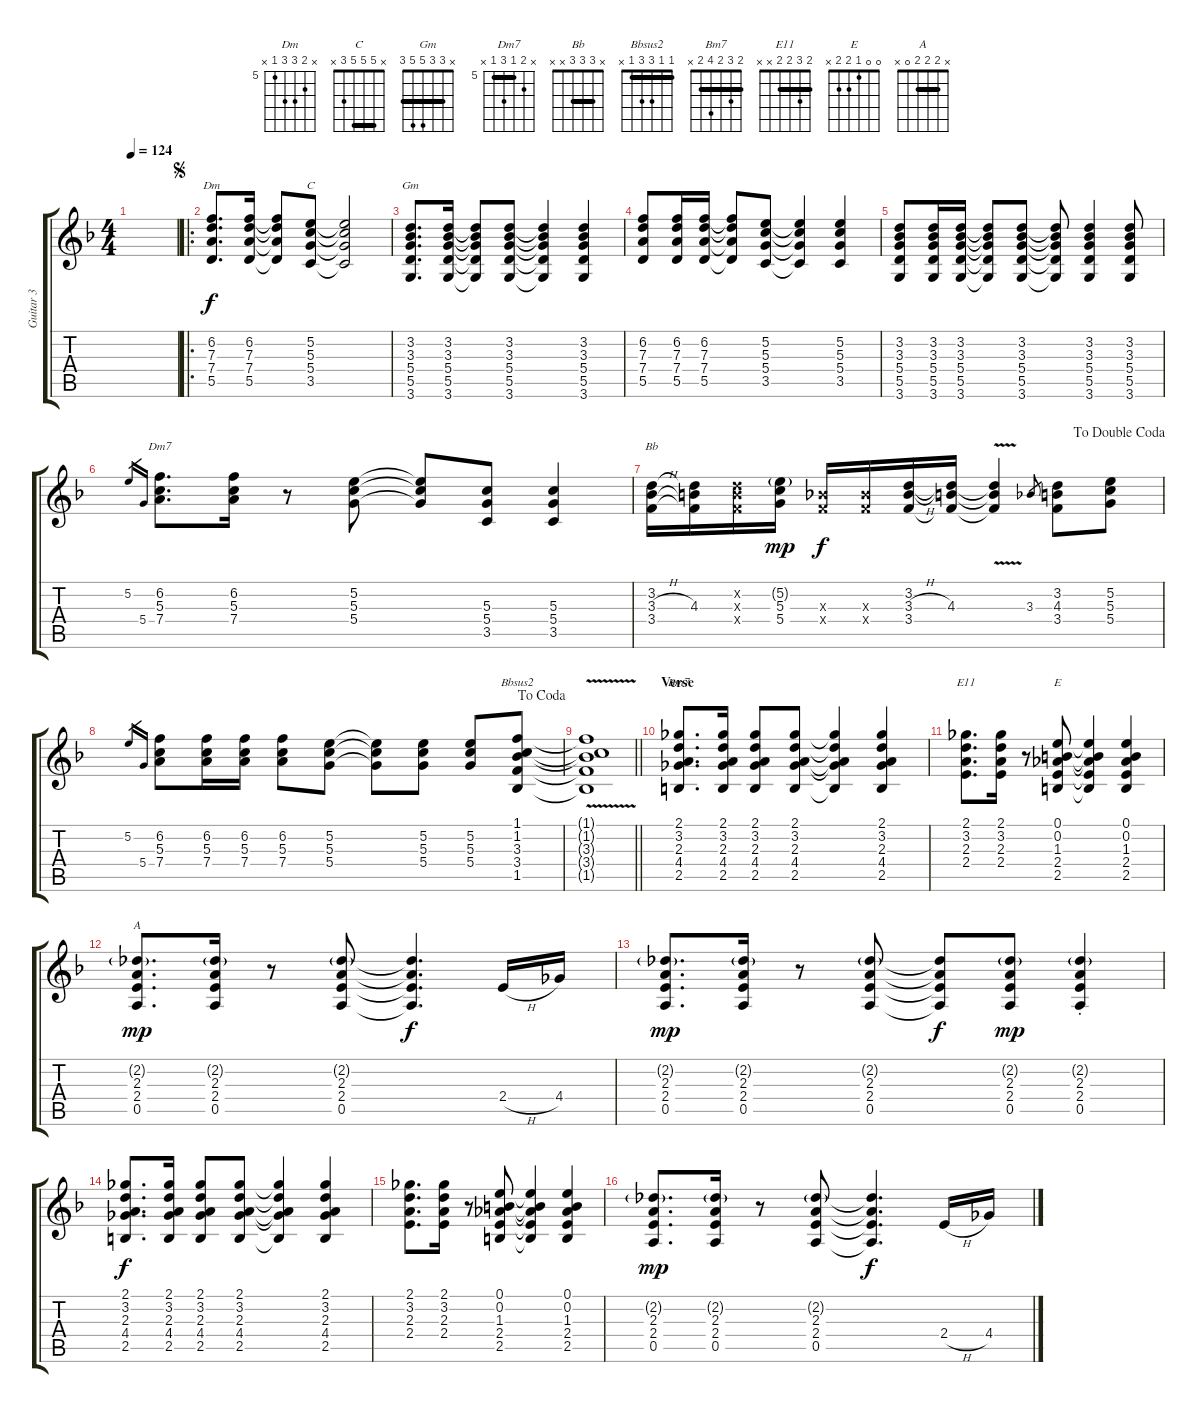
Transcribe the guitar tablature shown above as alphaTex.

\track ("Guitar 3" "Guitar 3") {instrument acousticguitarsteel}
\staff {score tabs}
\tuning (E4 B3 G3 D3 A2 E2) {hide}
\chord ("Dm" x 6 7 7 5 x) {firstfret 5}
\chord ("C" x 5 5 5 3 x) {barre 5}
\chord ("Gm" x 3 3 5 5 3) {barre 3}
\chord ("Dm7" x 6 5 7 5 x) {firstfret 5 barre 5}
\chord ("Bb" x 3 3 3 x x) {barre 3}
\chord ("Bbsus2" 1 1 3 3 1 x) {barre 1}
\chord ("Bm7" 2 3 2 4 2 x) {barre 2}
\chord ("E11" 2 3 2 2 x x) {barre 2}
\chord ("E" 0 0 1 2 2 x)
\chord ("A" x 2 2 2 0 x) {barre 2}
\ts (4 4)
\tempo 124
\clef g2
\ks f
|
\ro
\jump segno
(6.2 7.3 7.4 5.5).8{d ch "Dm"} (6.2 7.3 7.4 5.5).16 (6.2{t} 7.3{t} 7.4{t} 5.5{t}).8 (5.2 5.3 5.4 3.5).8{ch "C"} (5.2{t} 5.3{t} 5.4{t} 3.5{t}).2 |
(3.2 3.3 5.4 5.5 3.6).8{d ch "Gm"} (3.2 3.3 5.4 5.5 3.6).16 (3.2{t} 3.3{t} 5.4{t} 5.5{t} 3.6{t}).8 (3.2 3.3 5.4 5.5 3.6).8 (3.2{t} 3.3{t} 5.4{t} 5.5{t} 3.6{t}).4 (3.2 3.3 5.4 5.5 3.6).4 |
(6.2 7.3 7.4 5.5).8 (6.2 7.3 7.4 5.5).16 (6.2 7.3 7.4 5.5).16 (6.2{t} 7.3{t} 7.4{t} 5.5{t}).8 (5.2 5.3 5.4 3.5).8 (5.2{t} 5.3{t} 5.4{t} 3.5{t}).4 (5.2 5.3 5.4 3.5).4 |
(3.2 3.3 5.4 5.5 3.6).8 (3.2 3.3 5.4 5.5 3.6).16 (3.2 3.3 5.4 5.5 3.6).16 (3.2{t} 3.3{t} 5.4{t} 5.5{t} 3.6{t}).8 (3.2 3.3 5.4 5.5 3.6).8 (3.2{t} 3.3{t} 5.4{t} 5.5{t} 3.6{t}).8 (3.2 3.3 5.4 5.5 3.6).4 (3.2 3.3 5.4 5.5 3.6).8 |
5.2.16{gr} 5.4.16{gr} (6.2 5.3 7.4).8{d ch "Dm7"} (6.2 5.3 7.4).16 r.8 (5.2 5.3 5.4).8 (5.2{t} 5.3{t} 5.4{t}).8 (5.3 5.4 3.5).8 (5.3 5.4 3.5).4 |
\jump dadoublecoda
(3.2 3.3{h} 3.4).16{ch "Bb"} (3.2{t} 4.3 3.4{t}).16 (3.2{x} 4.3{x} 3.4{x}).16 (5.2{g} 5.3 5.4).16{dy mp} (3.3{x} 3.4{x}).16{dy f} (3.3{x} 3.4{x}).16 (3.2 3.3{h} 3.4).16 (3.2{t} 4.3 3.4{t}).16 (3.2{v t} 4.3{t} 3.4{t}).4 3.3.8{gr} (3.2 4.3 3.4).8 (5.2 5.3 5.4).8 |
\jump dacoda
5.2.16{gr} 5.4.16{gr} (6.2 5.3 7.4).8 (6.2 5.3 7.4).16 (6.2 5.3 7.4).16 (6.2 5.3 7.4).8 (5.2 5.3 5.4).8 (5.2{t} 5.3{t} 5.4{t}).8 (5.2 5.3 5.4).8 (5.2 5.3 5.4).8 (1.1 1.2 3.3 3.4 1.5).8{ch "Bbsus2"} |
\barLineRight lightlight
(1.1{v t} 1.2{t} 3.3{t} 3.4{t} 1.5{t}).1 |
\section ("" "Verse")
(2.1 3.2 2.3 4.4 2.5).8{d ch "Bm7"} (2.1 3.2 2.3 4.4 2.5).16 (2.1 3.2 2.3 4.4 2.5).8 (2.1 3.2 2.3 4.4 2.5).8 (2.1{t} 3.2{t} 2.3{t} 4.4{t} 2.5{t}).4 (2.1 3.2 2.3 4.4 2.5).4 |
(2.1 3.2 2.3 2.4).8{d ch "E11"} (2.1 3.2 2.3 2.4).16 r.8 (0.1 0.2 1.3 2.4 2.5).8{ch "E"} (0.1{t} 0.2{t} 1.3{t} 2.4{t} 2.5{t}).4 (0.1 0.2 1.3 2.4 2.5).4 |
(2.2{g} 2.3 2.4 0.5).8{d ch "A" dy mp} (2.2{g} 2.3 2.4 0.5).16 r.8 (2.2{g} 2.3 2.4 0.5).8 (2.2{t} 2.3{t} 2.4{t} 0.5{t}).4{d dy f} 2.4{h}.16 4.4.16 |
(2.2{g} 2.3 2.4 0.5).8{d dy mp} (2.2{g} 2.3 2.4 0.5).16 r.8 (2.2{g} 2.3 2.4 0.5).8 (2.2{t} 2.3{t} 2.4{t} 0.5{t}).8{dy f} (2.2{g} 2.3 2.4 0.5).8{dy mp} (2.2{g st} 2.3{st} 2.4{st} 0.5{st}).4 |
(2.1 3.2 2.3 4.4 2.5).8{d dy f} (2.1 3.2 2.3 4.4 2.5).16 (2.1 3.2 2.3 4.4 2.5).8 (2.1 3.2 2.3 4.4 2.5).8 (2.1{t} 3.2{t} 2.3{t} 4.4{t} 2.5{t}).4 (2.1 3.2 2.3 4.4 2.5).4 |
(2.1 3.2 2.3 2.4).8{d} (2.1 3.2 2.3 2.4).16 r.8 (0.1 0.2 1.3 2.4 2.5).8 (0.1{t} 0.2{t} 1.3{t} 2.4{t} 2.5{t}).4 (0.1 0.2 1.3 2.4 2.5).4 |
(2.2{g} 2.3 2.4 0.5).8{d dy mp} (2.2{g} 2.3 2.4 0.5).16 r.8 (2.2{g} 2.3 2.4 0.5).8 (2.2{t} 2.3{t} 2.4{t} 0.5{t}).4{d dy f} 2.4{h}.16 4.4.16
